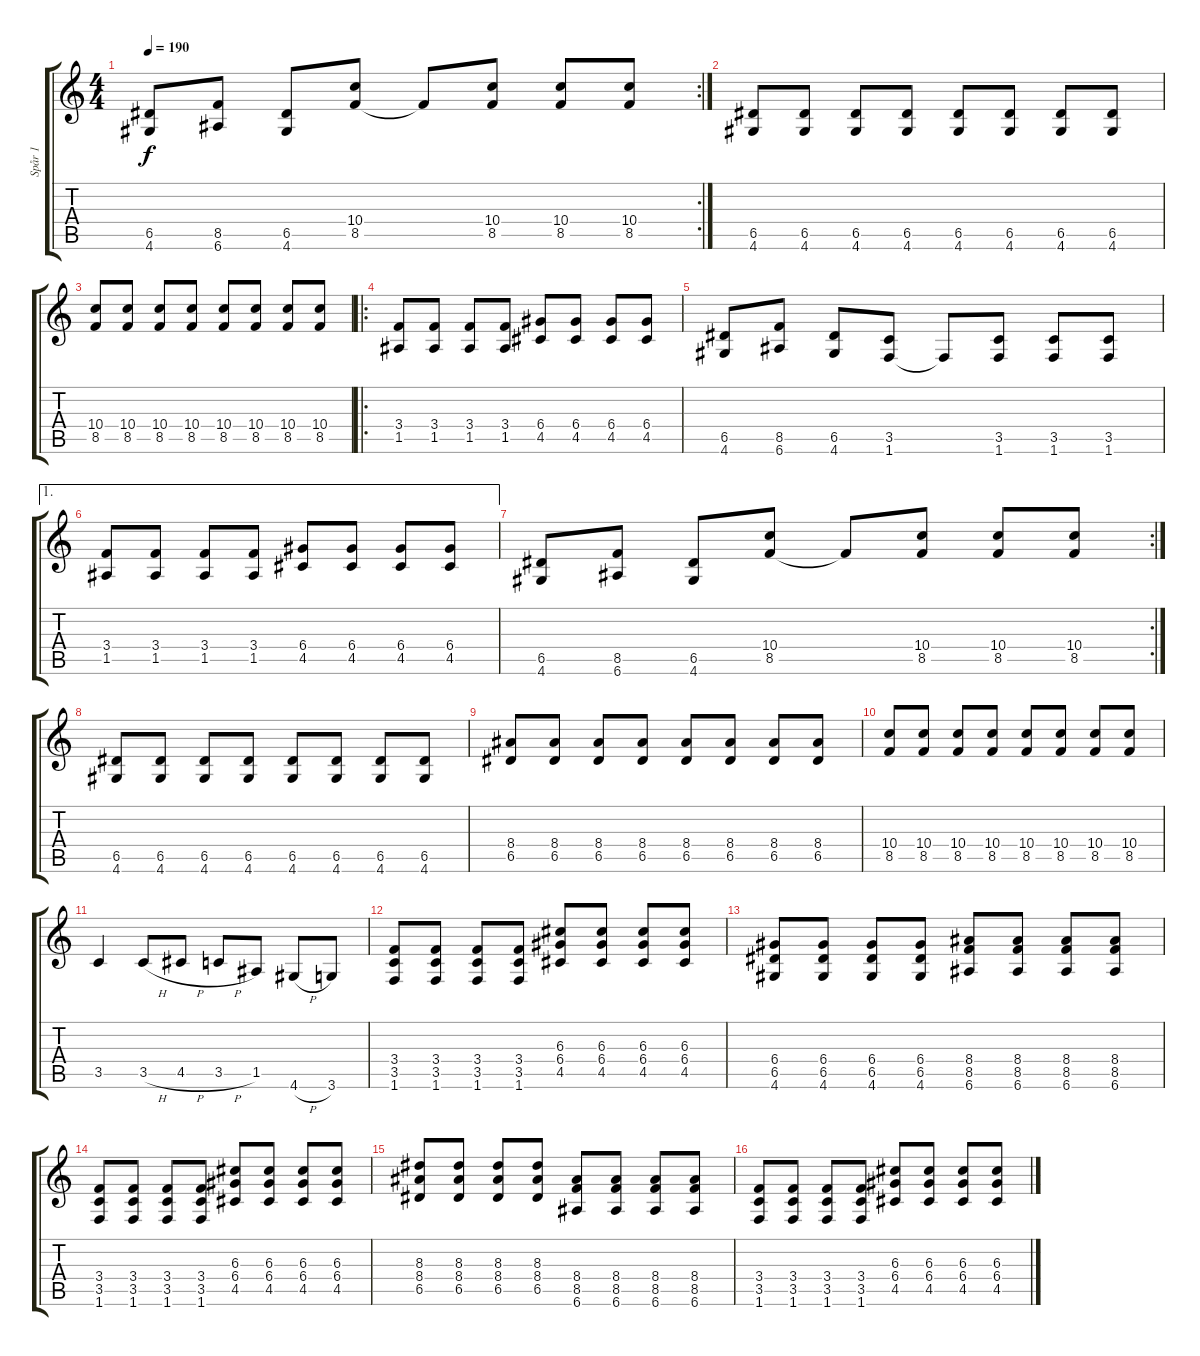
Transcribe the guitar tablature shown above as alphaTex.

\track ("Spår 1" "Spår 1") {instrument distortionguitar}
\staff {score tabs}
\tuning (E4 B3 G3 D3 A2 E2) {hide}
\rc 2
\ts (4 4)
\tempo 190
\clef g2
\ks c
(6.5 4.6).8{dy f} (8.5 6.6).8 (6.5 4.6).8 (10.4 8.5).8 8.5{t}.8 (10.4 8.5).8 (10.4 8.5).8 (10.4 8.5).8 |
(6.5 4.6).8 (6.5 4.6).8 (6.5 4.6).8 (6.5 4.6).8 (6.5 4.6).8 (6.5 4.6).8 (6.5 4.6).8 (6.5 4.6).8 |
(10.4 8.5).8{instrument distortionguitar} (10.4 8.5).8 (10.4 8.5).8 (10.4 8.5).8 (10.4 8.5).8 (10.4 8.5).8 (10.4 8.5).8 (10.4 8.5).8 |
\ro
(3.4 1.5).8 (3.4 1.5).8 (3.4 1.5).8 (3.4 1.5).8 (6.4 4.5).8 (6.4 4.5).8 (6.4 4.5).8 (6.4 4.5).8 |
(6.5 4.6).8 (8.5 6.6).8 (6.5 4.6).8 (3.5 1.6).8 1.6{t}.8 (3.5 1.6).8 (3.5 1.6).8 (3.5 1.6).8 |
\ae 1
(3.4 1.5).8 (3.4 1.5).8 (3.4 1.5).8 (3.4 1.5).8 (6.4 4.5).8 (6.4 4.5).8 (6.4 4.5).8 (6.4 4.5).8 |
\rc 2
(6.5 4.6).8 (8.5 6.6).8 (6.5 4.6).8 (10.4 8.5).8 8.5{t}.8 (10.4 8.5).8 (10.4 8.5).8 (10.4 8.5).8 |
(6.5 4.6).8 (6.5 4.6).8 (6.5 4.6).8 (6.5 4.6).8 (6.5 4.6).8 (6.5 4.6).8 (6.5 4.6).8 (6.5 4.6).8 |
(8.4 6.5).8 (8.4 6.5).8 (8.4 6.5).8 (8.4 6.5).8 (8.4 6.5).8 (8.4 6.5).8 (8.4 6.5).8 (8.4 6.5).8 |
(10.4 8.5).8 (10.4 8.5).8 (10.4 8.5).8 (10.4 8.5).8 (10.4 8.5).8 (10.4 8.5).8 (10.4 8.5).8 (10.4 8.5).8 |
3.5.4 3.5{h}.8 4.5{h}.8 3.5{h}.8 1.5.8 4.6{h}.8 3.6.8 |
(3.4 3.5 1.6).8 (3.4 3.5 1.6).8 (3.4 3.5 1.6).8 (3.4 3.5 1.6).8 (6.3 6.4 4.5).8 (6.3 6.4 4.5).8 (6.3 6.4 4.5).8 (6.3 6.4 4.5).8 |
(6.4 6.5 4.6).8 (6.4 6.5 4.6).8 (6.4 6.5 4.6).8 (6.4 6.5 4.6).8 (8.4 8.5 6.6).8 (8.4 8.5 6.6).8 (8.4 8.5 6.6).8 (8.4 8.5 6.6).8 |
(3.4 3.5 1.6).8 (3.4 3.5 1.6).8 (3.4 3.5 1.6).8 (3.4 3.5 1.6).8 (6.3 6.4 4.5).8 (6.3 6.4 4.5).8 (6.3 6.4 4.5).8 (6.3 6.4 4.5).8 |
(8.3 8.4 6.5).8 (8.3 8.4 6.5).8 (8.3 8.4 6.5).8 (8.3 8.4 6.5).8 (8.4 8.5 6.6).8 (8.4 8.5 6.6).8 (8.4 8.5 6.6).8 (8.4 8.5 6.6).8 |
(3.4 3.5 1.6).8 (3.4 3.5 1.6).8 (3.4 3.5 1.6).8 (3.4 3.5 1.6).8 (6.3 6.4 4.5).8 (6.3 6.4 4.5).8 (6.3 6.4 4.5).8 (6.3 6.4 4.5).8
